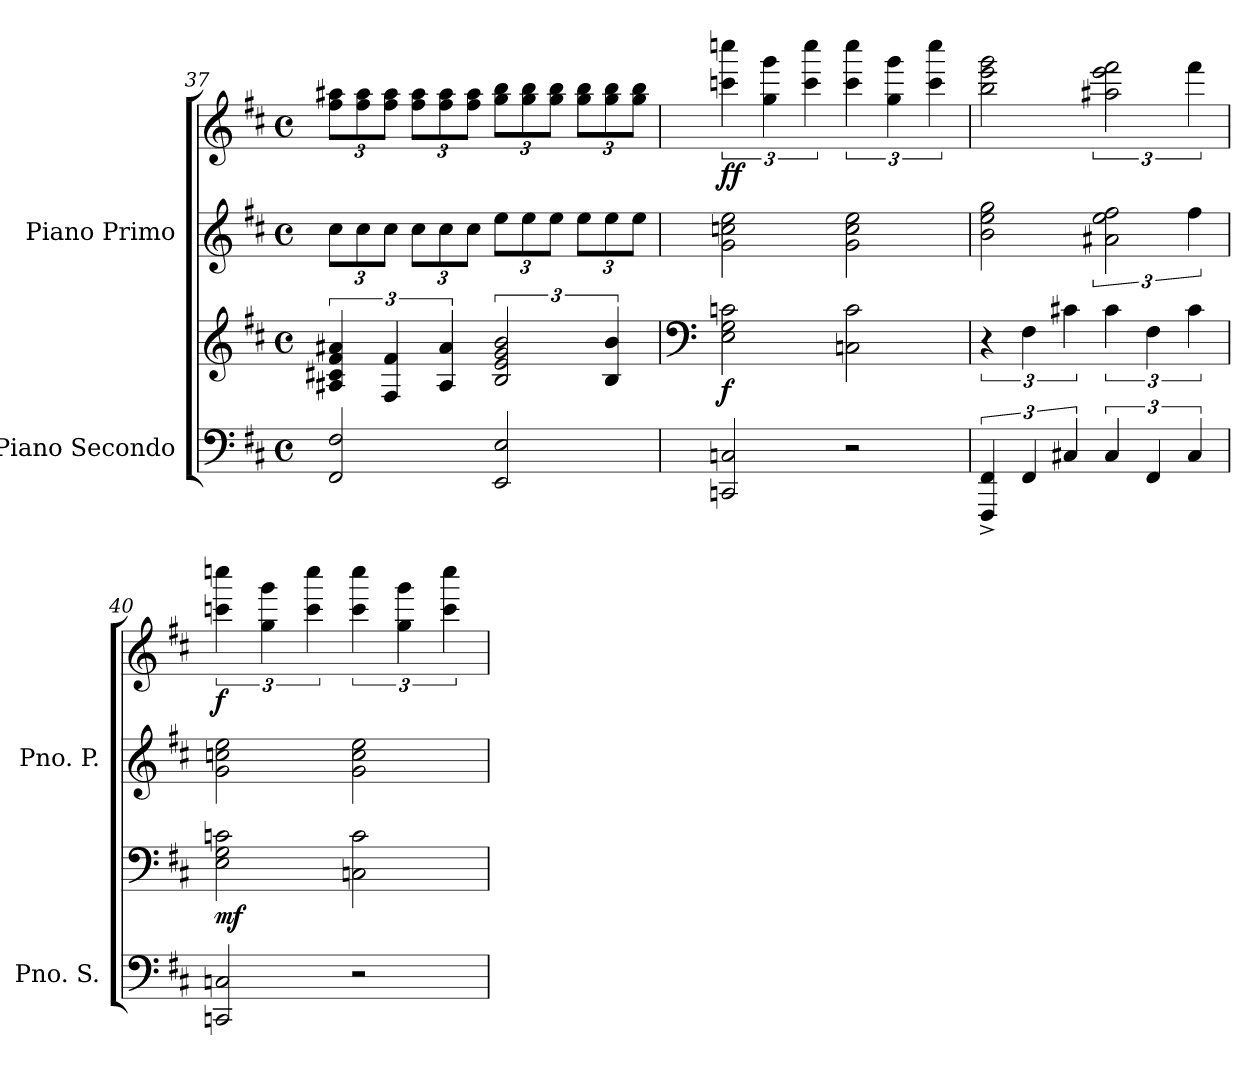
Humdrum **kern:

**kern	**kern	**dynam	**kern	**kern	**dynam
*part2	*part2	*part2	*part1	*part1	*part1
*staff4	*staff3	*staff3/4	*staff2	*staff1	*staff1/2
*I"Piano Secondo	*	*	*I"Piano Primo	*	*
*I'Pno. S.	*	*	*I'Pno. P.	*	*
*clefF4	*clefG2	*	*clefG2	*clefG2	*
*k[f#c#]	*k[f#c#]	*	*k[f#c#]	*k[f#c#]	*
*M4/4	*M4/4	*	*M4/4	*M4/4	*
*met(c)	*met(c)	*	*met(c)	*met(c)	*
*	*	*	*Xbrackettup	*Xbrackettup	*
=37	=37	=37	=37	=37	=37
2FF#/ 2F#/	6A#X/ 6c#X/ 6f#/ 6a#X/	.	12cc#\L	12ff#\ 12aa#X\L	.
.	.	.	12cc#\	12ff#\ 12aa#\	.
.	6F#/ 6f#/	.	12cc#\J	12ff#\ 12aa#\J	.
.	.	.	12cc#\L	12ff#\ 12aa#\L	.
.	6A#/ 6a#/	.	12cc#\	12ff#\ 12aa#\	.
.	.	.	12cc#\J	12ff#\ 12aa#\J	.
2EE/ 2E/	3B/ 3e/ 3g/ 3b/	.	12ee\L	12gg\ 12bb\L	.
.	.	.	12ee\	12gg\ 12bb\	.
.	.	.	12ee\J	12gg\ 12bb\J	.
.	.	.	12ee\L	12gg\ 12bb\L	.
.	6B/ 6b/	.	12ee\	12gg\ 12bb\	.
.	.	.	12ee\J	12gg\ 12bb\J	.
!!LO:LB:g=z
=38	=38	=38	=38	=38	=38
*	*clefF4	*	*	*	*
*	*	*	*	*brackettup	*
!	!	!LO:DY:b	!	!	!LO:DY:b
2CCn/ 2Cn/	2E\ 2G\ 2cn\	f	2g\ 2ccn\ 2ee\	6cccn\ 6ccccn\	ff
.	.	.	.	6gg\ 6ggg\	.
.	.	.	.	6ccc\ 6cccc\	.
2r	2Cn\ 2c\	.	2g\ 2cc\ 2ee\	6ccc\ 6cccc\	.
.	.	.	.	6gg\ 6ggg\	.
.	.	.	.	6ccc\ 6cccc\	.
=39	=39	=39	=39	=39	=39
6FFF#/^ 6FF#/^	6r	.	2b\ 2ee\ 2gg\	2bb\ 2eee\ 2ggg\	.
6FF#/	6F#\	.	.	.	.
6C#X/	6c#X\	.	.	.	.
*	*	*	*brackettup	*	*
6C#/	6c#\	.	3a#X\ 3ee\ 3ff#\	3aa#X\ 3eee\ 3fff#\	.
6FF#/	6F#\	.	.	.	.
6C#/	6c#\	.	6ff#\	6fff#\	.
=40	=40	=40	=40	=40	=40
!	!	!LO:DY:b	!	!	!LO:DY:b
2CCn/ 2Cn/	2E\ 2G\ 2cn\	mf	2g\ 2ccn\ 2ee\	6cccn\ 6ccccn\	f
.	.	.	.	6gg\ 6ggg\	.
.	.	.	.	6ccc\ 6cccc\	.
2r	2Cn\ 2c\	.	2g\ 2cc\ 2ee\	6ccc\ 6cccc\	.
.	.	.	.	6gg\ 6ggg\	.
.	.	.	.	6ccc\ 6cccc\	.
=	=	=	=	=	=
*-	*-	*-	*-	*-	*-
